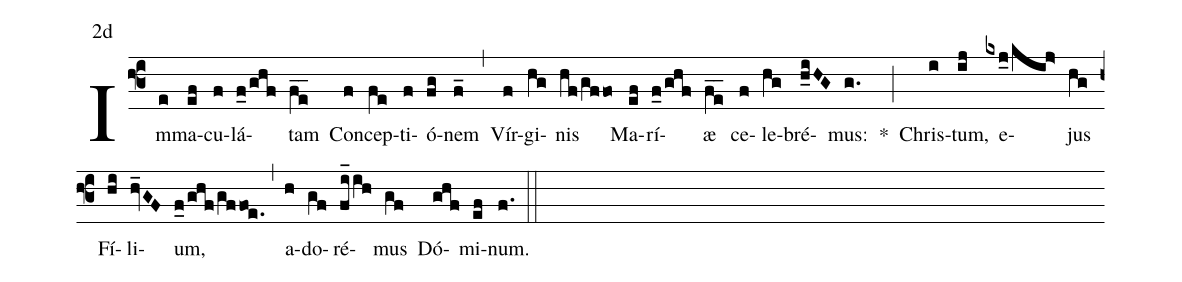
mode:2d;
%%
(f3) Im(e)ma(ef)cu(f)lá(f_0/ghf)tam(fe__) Con(f)cep(fe)ti(f)ó(fg)nem(f_) (,) Vír(f)gi(hg)nis(hf/gffo) Ma(ef)rí(f_0/ghf)æ(fe__) ce(f)le(hg)bré(h_iHG)mus:(g.) <sp>*</sp>(;) Chris(i)tum,(ij) e(kxj_0/kij>)jus(hg) Fí(hi)li(hv_GF)um,(f_0/ghf/gffoe.) (,) a(h)do(gf)ré(fi_/ih)mus(gf) Dó(ghf)mi(ef)num.(f.) (::)
